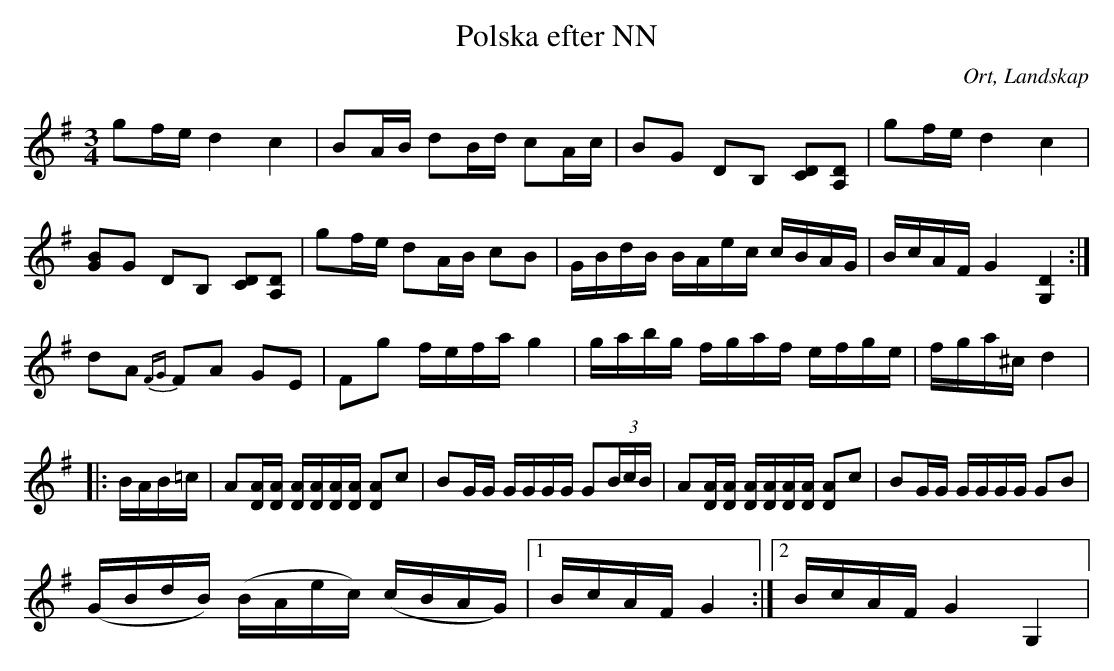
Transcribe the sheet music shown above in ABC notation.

X:1
T:Polska efter NN
O:Ort, Landskap
M:3/4
L:1/8
K:G
gf/e/ d2 c2|BA/B/ dB/d/ cA/c/| BG DB, [CD][A,D]|gf/e/ d2 c2|
[GB]G DB, [CD][A,D] |gf/e/ dA/B/ cB|G/B/d/B/ B/A/e/c/ c/B/A/G/|B/c/A/F/ G2 [G,2D2]:|
dA {FG}FA GE|Fg f/e/f/a/ g2|g/a/b/g/ f/g/a/f/ e/f/g/e/ |f/g/a/^c/ d2 |
|:B/A/B/=c/|A[D/A/][D/A/] [D/A/][D/A/][D/A/][D/A/] [DA]c|BG/G/ G/G/G/G/ G(3B/c/B/|A[D/A/][D/A/] [D/A/][D/A/][D/A/][D/A/] [DA]c|BG/G/ G/G/G/G/ GB|
(G/B/d/B/) (B/A/e/c/) (c/B/A/G/)|1 B/c/A/F/ G2:|2 B/c/A/F/ G2 G,2|
